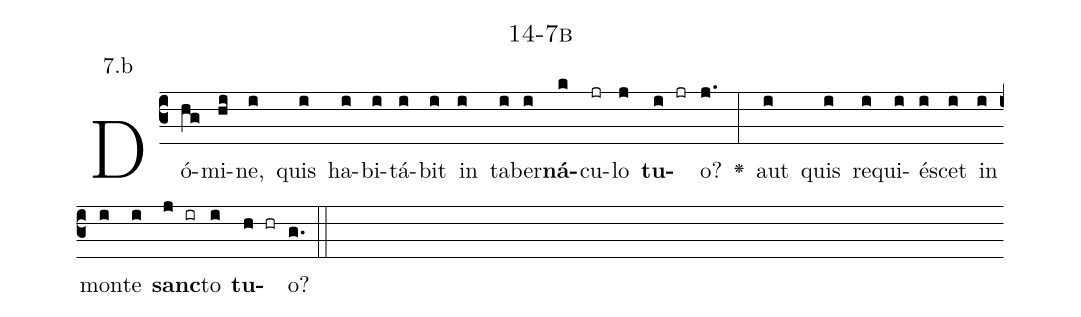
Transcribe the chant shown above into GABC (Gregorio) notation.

name: 14-7b;
annotation: 7.b;
%%
(c3)Dó(hg)mi(hi)ne,(i) quis(i) ha(i)bi(i)tá(i)bit(i) in(i) ta(i)ber(i)<b>ná</b>(k)cu(jr)lo(j) <b>tu</b>(i jr)o?(j.) <v>\greheightstar</v>(:) aut(i) quis(i) re(i)qui(i)é(i)scet(i) in(i) mon(i)te(i) <b>sanc</b>(j ir)to(i) <b>tu</b>(h hr)o?(g.) (::)


%E(i) u(i) o(j) u(i) a(h) e.(g.) (::)
